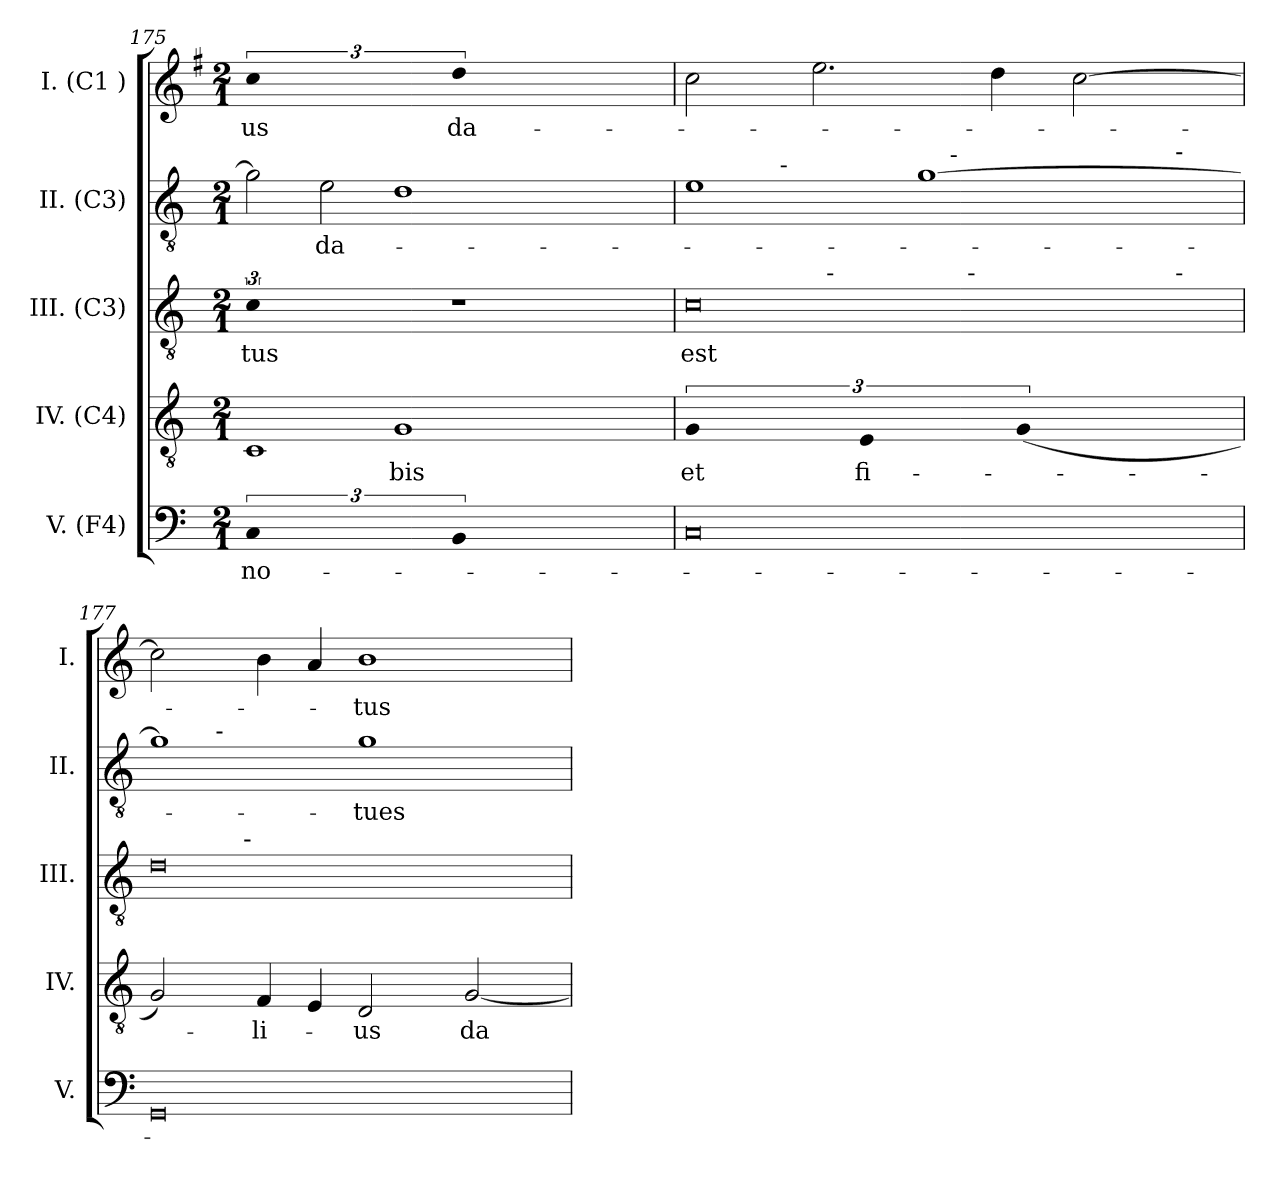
**kern	**text	**kern	**text	**kern	**text	**kern	**text	**kern	**text
*part5	*part5	*part4	*part4	*part3	*part3	*part2	*part2	*part1	*part1
*staff5	*staff5	*staff4	*staff4	*staff3	*staff3	*staff2	*staff2	*staff1	*staff1
*I"V. (F4)	*	*I"IV. (C4)	*	*I"III. (C3)	*	*I"II. (C3)	*	*I"I. (C1 )	*
*I'V.	*	*I'IV.	*	*I'III.	*	*I'II.	*	*I'I.	*
*clefF4	*	*clefGv2	*	*clefGv2	*	*clefGv2	*	*clefG2	*
*k[]	*	*k[]	*	*	*	*k[]	*	*k[f#]	*
*C:	*	*C:	*	*	*	*C:	*	*G:	*
*M2/1	*	*M2/1	*	*M2/1	*	*M2/1	*	*M2/1	*
=175	=175	=175	=175	=175	=175	=175	=175	=175	=175
!LO:N:vis=1	!LO:LY:b:cj	!	!	!LO:N:vis=1	!LO:LY:b:cj	!	!	!LO:N:vis=1	!LO:LY:b:cj
3%4C	no-	1C	.	3%4c	-tus	2g\]	.	3%4cc	-us
!	!	!	!	!	!	!	!LO:LY:b:cj	!	!
.	.	.	.	.	.	2e\	da-	.	.
!	!	!	!LO:LY:b:cj	!	!	!	!	!	!
.	.	1G	-bis	.	.	1d	.	.	.
!LO:N:vis=2	!	!	!	!LO:N:vis=1	!	!	!	!LO:N:vis=2	!LO:LY:b:cj
3%2BB/	.	.	.	0r	.	.	.	3%2dd\	da-
3%4ryy	.	3%4ryy	.	.	.	3%4ryy	.	3%4ryy	.
!!LO:LB:g=z
=176	=176	=176	=176	=176	=176	=176	=176	=176	=176
*	*	*	*	*	*	*	*	*k[]	*
*	*	*	*	*	*	*	*	*C:	*
!	!	!LO:N:vis=2	!LO:LY:b:cj	!	!LO:LY:b:cj	!	!	!	!
*^	*	*	*	*^	*	*^	*	*	*
*	*	*	*	*	*	*^	*	*	*^	*	*	*
*	*	*	*	*	*	*	*^	*	*	*	*^	*	*	*
0C	4ryy	.	3%2G/	et	0c	2ryy	1ryy	1ryy	est	1e	4ryy	1ryy	1ryy	.	2cc\	.
.	8...ryy	.	.	.	.	.	.	.	.	.	8ryy	.	.	.	.	.
.	.	.	.	.	.	.	.	.	.	.	32ryy	.	.	.	.	.
!	!	!	!	!	!	!	!	!	!	!	!LO:TX:a:t=-	!	!	!	!	!
.	.	.	.	.	.	.	.	.	.	.	1ryy	.	.	.	.	.
.	1ryy	.	.	.	.	.	.	.	.	.	.	.	.	.	.	.
.	.	.	.	.	.	32ryy	.	.	.	.	.	.	.	.	2.ee\	.
!	!	!	!	!	!	!LO:TX:a:t=-	!	!	!	!	!	!	!	!	!	!
.	.	.	.	.	.	1ryy	.	.	.	.	.	.	.	.	.	.
!	!	!	!LO:N:vis=2	!LO:LY:b:cj	!	!	!	!	!	!	!	!	!	!	!	!
.	.	.	3%2E/	fi-	.	.	.	.	.	.	.	.	.	.	.	.
.	.	.	.	.	.	.	8ryy	2ryy	.	[>1g	.	8ryy	2ryy	.	.	.
!	!	!	!	!	!	!	!	!	!	!	!	!LO:TX:a:t=-	!	!	!	!
.	.	.	.	.	.	.	32.ryy	.	.	.	.	2..ryy	.	.	.	.
!	!	!	!	!	!	!	!LO:TX:a:t=-	!	!	!	!	!	!	!	!	!
.	.	.	.	.	.	.	2ryy	.	.	.	.	.	.	.	.	.
.	.	.	.	.	.	.	.	.	.	.	.	.	.	.	4dd\	.
!	!	!	!LO:N:vis=2	!	!	!	!	!	!	!	!	!	!	!	!	!
.	.	.	(<3%2G/	.	.	.	.	.	.	.	.	.	.	.	.	.
.	.	.	.	.	.	.	.	.	.	.	2ryy	.	.	.	.	.
.	2ryy	.	.	.	.	.	.	.	.	.	.	.	.	.	.	.
.	.	.	.	.	.	.	.	4ryy	.	.	.	.	4ryy	.	[>2cc\	.
.	.	.	.	.	.	4...ryy	.	.	.	.	.	.	.	.	.	.
.	.	.	.	.	.	.	4ryy	.	.	.	.	.	.	.	.	.
.	.	.	.	.	.	.	.	16ryy	.	.	.	.	16ryy	.	.	.
.	.	.	.	.	.	.	.	64ryy	.	.	.	.	64ryy	.	.	.
!	!	!	!	!	!	!	!	!	!	!	!	!	!LO:TX:a:t=-	!	!	!
!	!	!	!	!	!	!	!	!LO:TX:a:t=-	!	!	!	!	!	!	!	!
.	.	.	.	.	.	.	.	8ryy	.	.	.	.	8ryy	.	.	.
.	.	.	.	.	.	.	.	.	.	.	16.ryy	.	.	.	.	.
.	.	.	.	.	.	.	16ryy	.	.	.	.	.	.	.	.	.
.	.	.	.	.	.	.	.	32.ryy	.	.	.	.	32.ryy	.	.	.
.	64ryy	.	.	.	.	.	64ryy	.	.	.	.	.	.	.	.	.
*	*	*	*	*	*	*v	*v	*v	*	*	*	*	*	*	*	*
*v	*v	*	*	*	*	*	*	*	*v	*v	*v	*	*	*
=177	=177	=177	=177	=177	=177	=177	=177	=177	=177	=177	=177
0GG	.	2G/)	.	0d	4...ryy	.	1g]	4.ryy	.	2cc\]	.
!	!	!	!	!	!	!	!	!LO:TX:a:t=-	!	!	!
.	.	.	.	.	.	.	.	1ryy	.	.	.
!	!	!	!	!	!LO:TX:a:t=-	!	!	!	!	!	!
.	.	.	.	.	1ryy	.	.	.	.	.	.
!	!	!	!LO:LY:b:cj	!	!	!	!	!	!	!	!
.	.	4F/	-li-	.	.	.	.	.	.	4b\	.
.	.	4E/	.	.	.	.	.	.	.	4a/	.
!	!	!	!LO:LY:b:cj	!	!	!	!	!	!LO:LY:b:cj	!	!LO:LY:b:cj
.	.	2D/	-us	.	.	.	1g	.	-tues	1b	-tus
.	.	.	.	.	.	.	.	2ryy	.	.	.
.	.	.	.	.	2ryy	.	.	.	.	.	.
!	!	!	!LO:LY:b:cj	!	!	!	!	!	!	!	!
.	.	[<2G/	da-	.	.	.	.	.	.	.	.
.	.	.	.	.	.	.	.	8ryy	.	.	.
.	.	.	.	.	32ryy	.	.	.	.	.	.
*	*	*	*	*v	*v	*	*	*	*	*	*
*	*	*	*	*	*	*v	*v	*	*	*
=	=	=	=	=	=	=	=	=	=
*-	*-	*-	*-	*-	*-	*-	*-	*-	*-
